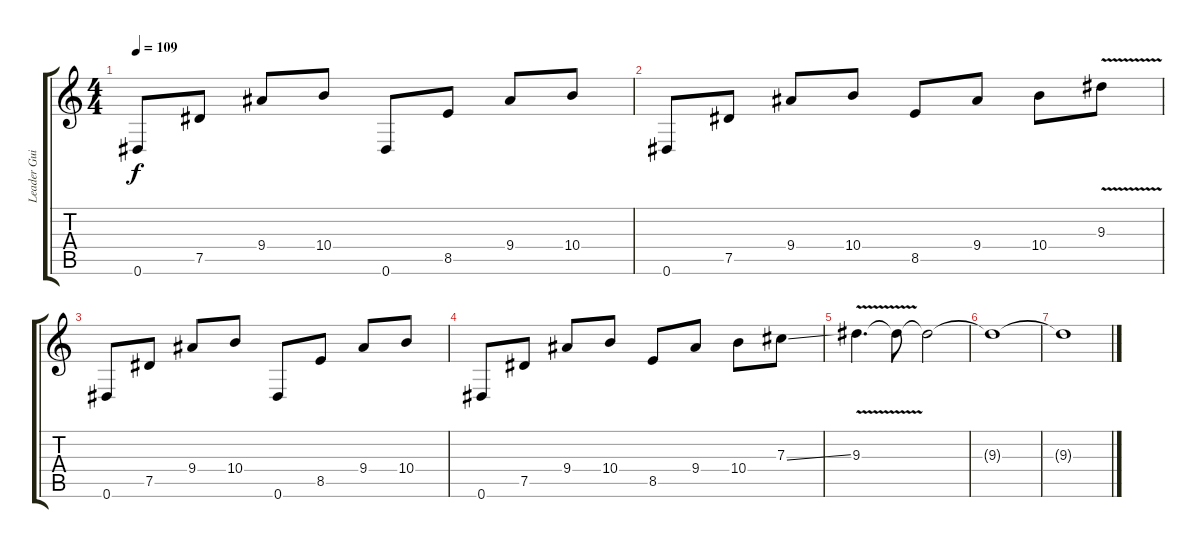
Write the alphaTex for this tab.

\track ("Leader Guitar" "Leader Gui") {instrument overdrivenguitar}
\staff {score tabs}
\tuning (Eb4 Bb3 Gb3 Db3 Ab2 Eb2) {hide}
\ts (4 4)
\tempo 109
\clef g2
\ks c
0.6.8{dy f} 7.5.8 9.4.8 10.4.8 0.6.8 8.5.8 9.4.8 10.4.8 |
0.6.8 7.5.8 9.4.8 10.4.8 8.5.8 9.4.8 10.4.8 9.3{v}.8 |
0.6.8 7.5.8 9.4.8 10.4.8 0.6.8 8.5.8 9.4.8 10.4.8 |
0.6.8 7.5.8 9.4.8 10.4.8 8.5.8 9.4.8 10.4.8 7.3{ss}.8 |
9.3{v}.4{d} 9.3{t}.8 9.3{t}.2 |
9.3{t}.1 |
9.3{t}.1
